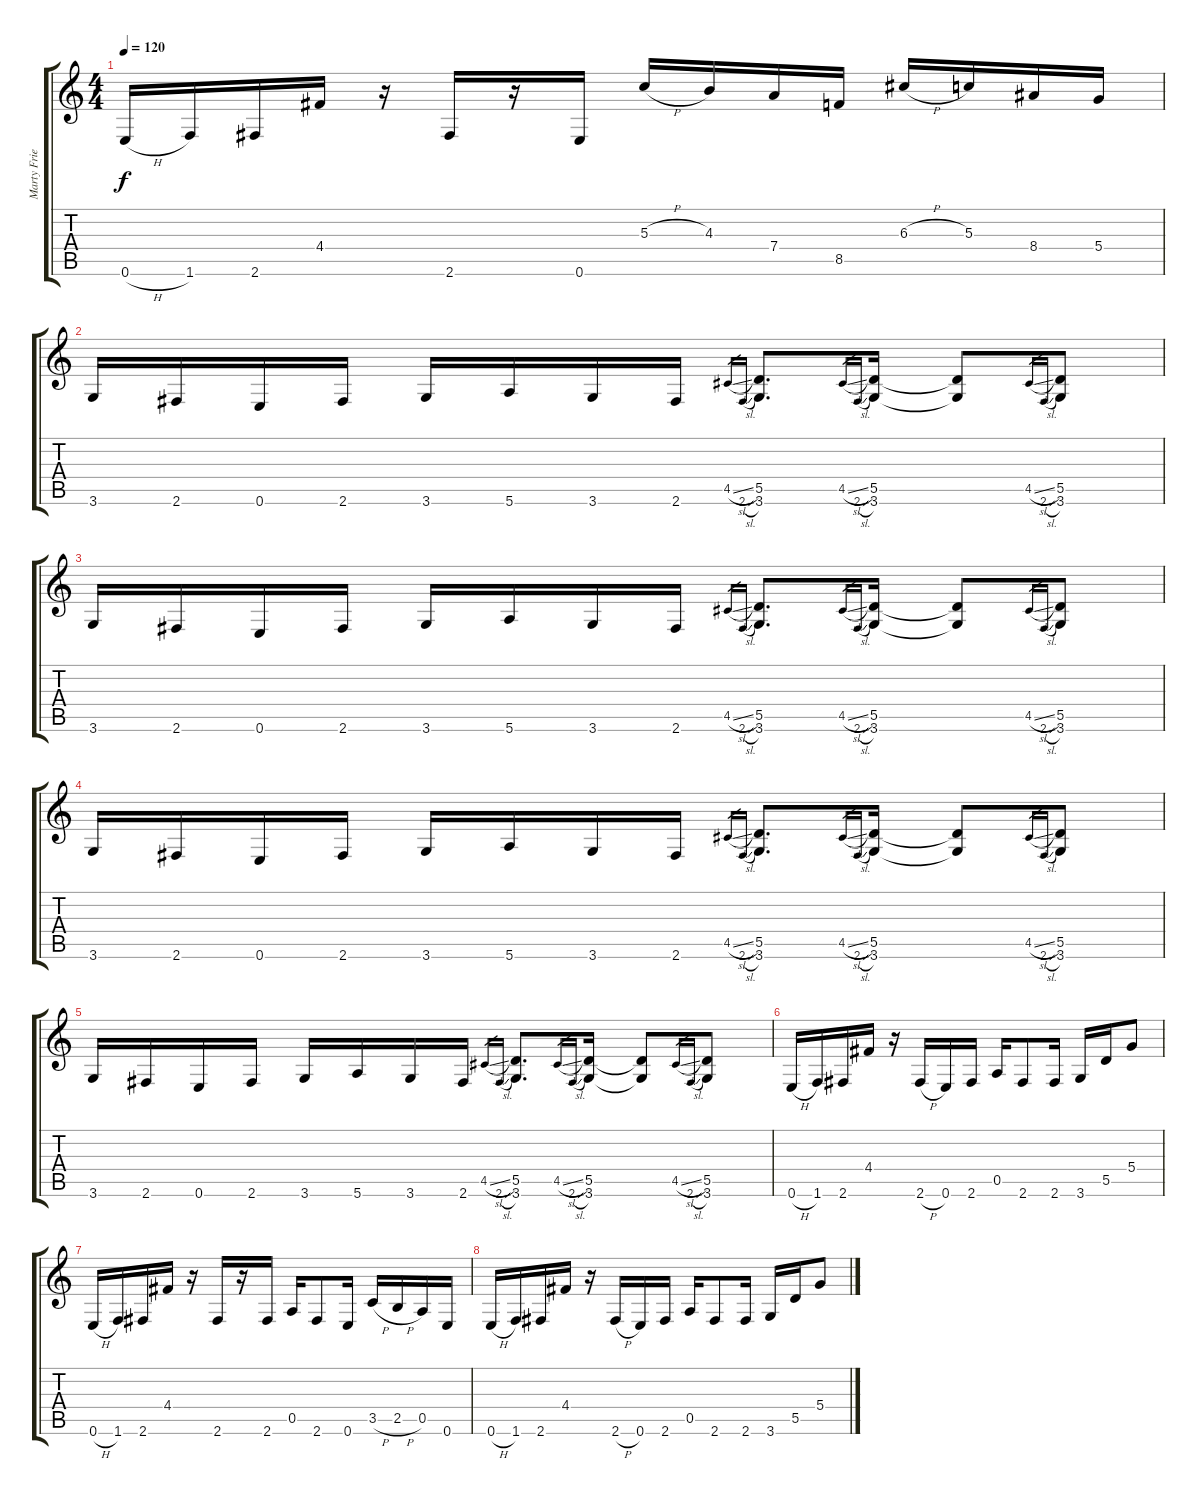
\track ("Marty Friedman" "Marty Frie") {instrument distortionguitar}
\staff {score tabs}
\tuning (E4 B3 G3 D3 A2 E2) {hide}
\ts (4 4)
\tempo 120
\clef g2
\ks c
0.6{h}.16{dy f} 1.6.16 2.6.16 4.4.16 r.16 2.6.16 r.16 0.6.16 5.3{h}.16 4.3.16 7.4.16 8.5.16 6.3{h}.16 5.3.16 8.4.16 5.4.16 |
3.6.16 2.6.16 0.6.16 2.6.16 3.6.16 5.6.16 3.6.16 2.6.16 4.5{sl}.16{gr} 2.6{sl}.16{gr} (5.5 3.6).8{d} 4.5{sl}.16{gr} 2.6{sl}.16{gr} (5.5 3.6).16 (5.5{t} 3.6{t}).8 4.5{sl}.16{gr} 2.6{sl}.16{gr} (5.5 3.6).8 |
3.6.16 2.6.16 0.6.16 2.6.16 3.6.16 5.6.16 3.6.16 2.6.16 4.5{sl}.16{gr} 2.6{sl}.16{gr} (5.5 3.6).8{d} 4.5{sl}.16{gr} 2.6{sl}.16{gr} (5.5 3.6).16 (5.5{t} 3.6{t}).8 4.5{sl}.16{gr} 2.6{sl}.16{gr} (5.5 3.6).8 |
3.6.16 2.6.16 0.6.16 2.6.16 3.6.16 5.6.16 3.6.16 2.6.16 4.5{sl}.16{gr} 2.6{sl}.16{gr} (5.5 3.6).8{d} 4.5{sl}.16{gr} 2.6{sl}.16{gr} (5.5 3.6).16 (5.5{t} 3.6{t}).8 4.5{sl}.16{gr} 2.6{sl}.16{gr} (5.5 3.6).8 |
3.6.16 2.6.16 0.6.16 2.6.16 3.6.16 5.6.16 3.6.16 2.6.16 4.5{sl}.16{gr} 2.6{sl}.16{gr} (5.5 3.6).8{d} 4.5{sl}.16{gr} 2.6{sl}.16{gr} (5.5 3.6).16 (5.5{t} 3.6{t}).8 4.5{sl}.16{gr} 2.6{sl}.16{gr} (5.5 3.6).8 |
0.6{h}.16 1.6.16 2.6.16 4.4.16 r.16 2.6{h}.16 0.6.16 2.6.16 0.5.16 2.6.8 2.6.16 3.6.16 5.5.16 5.4.8 |
0.6{h}.16 1.6.16 2.6.16 4.4.16 r.16 2.6.16 r.16 2.6.16 0.5.16 2.6.8 0.6.16 3.5{h}.16 2.5{h}.16 0.5.16 0.6.16 |
0.6{h}.16 1.6.16 2.6.16 4.4.16 r.16 2.6{h}.16 0.6.16 2.6.16 0.5.16 2.6.8 2.6.16 3.6.16 5.5.16 5.4.8
